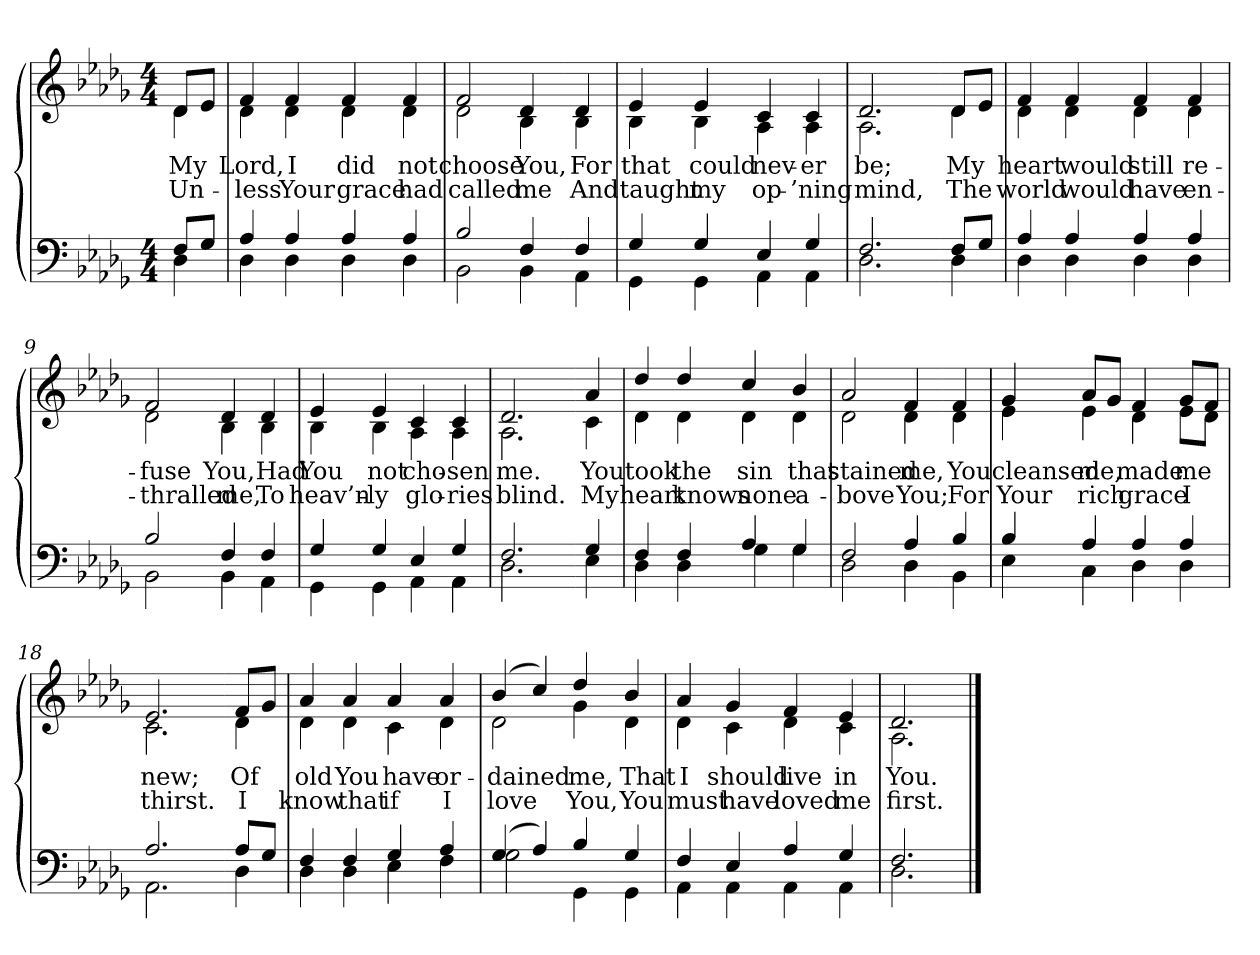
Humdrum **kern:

**kern	**kern	**text	**text
*part2	*part1	*part1	*part1
*staff2	*staff1	*staff1	*staff1
*clefF4	*clefG2	*	*
*k[b-e-a-d-g-]	*k[b-e-a-d-g-]	*	*
*M4/4	*M4/4	*	*
=1	=1	=1	=1
*^	*	*	*
!	!	!LO:TX:b:i:t=Verse	!	!
!	!	!	!LO:LY:b	!LO:LY:b
*	*	*^	*	*
8F/L	4D-\	8d-/L	4d-\	My	Un-
8G-/J	.	8e-/J	.	.	.
=2	=2	=2	=2	=2	=2
!	!	!	!	!LO:LY:b	!LO:LY:b
4A-/	4D-\	4f/	4d-\	Lord,	-less
!	!	!	!	!LO:LY:b	!LO:LY:b
4A-/	4D-\	4f/	4d-\	I	Your
!	!	!	!	!LO:LY:b	!LO:LY:b
4A-/	4D-\	4f/	4d-\	did	grace
!	!	!	!	!LO:LY:b	!LO:LY:b
4A-/	4D-\	4f/	4d-\	not	had
=3	=3	=3	=3	=3	=3
!	!	!	!	!LO:LY:b	!LO:LY:b
2B-/	2BB-\	2f/	2d-\	choose	called
!	!	!	!	!LO:LY:b	!LO:LY:b
4F/	4BB-\	4d-/	4B-\	You,	me
!!LO:LB:g=z	!!
=4-	=4-	=4-	=4-	=4-	=4-
!	!	!	!	!LO:LY:b	!LO:LY:b
4F/	4AA-\	4d-/	4B-\	For	And
=5	=5	=5	=5	=5	=5
!	!	!	!	!LO:LY:b	!LO:LY:b
4G-/	4GG-\	4e-/	4B-\	that	taught
!	!	!	!	!LO:LY:b	!LO:LY:b
4G-/	4GG-\	4e-/	4B-\	could	my
!	!	!	!	!LO:LY:b	!LO:LY:b
4E-/	4AA-\	4c/	4A-\	nev-	op-
!	!	!	!	!LO:LY:b	!LO:LY:b
4G-/	4AA-\	4c/	4A-\	-er	-’ning
=6	=6	=6	=6	=6	=6
!	!	!	!	!LO:LY:b	!LO:LY:b
2.F/	2.D-\	2.d-/	2.A-\	be;	mind,
!!LO:LB:g=z	!!
=7-	=7-	=7-	=7-	=7-	=7-
!	!	!	!	!LO:LY:b	!LO:LY:b
8F/L	4D-\	8d-/L	4d-\	My	The
8G-/J	.	8e-/J	.	.	.
=8	=8	=8	=8	=8	=8
!	!	!	!	!LO:LY:b	!LO:LY:b
4A-/	4D-\	4f/	4d-\	heart	world
!	!	!	!	!LO:LY:b	!LO:LY:b
4A-/	4D-\	4f/	4d-\	would	would
!	!	!	!	!LO:LY:b	!LO:LY:b
4A-/	4D-\	4f/	4d-\	still	have
!	!	!	!	!LO:LY:b	!LO:LY:b
4A-/	4D-\	4f/	4d-\	re-	en-
=9	=9	=9	=9	=9	=9
!	!	!	!	!LO:LY:b	!LO:LY:b
2B-/	2BB-\	2f/	2d-\	-fuse	-thralled
!!LO:LB:g=z	!!
=10-	=10-	=10-	=10-	=10-	=10-
!	!	!	!	!LO:LY:b	!LO:LY:b
4F/	4BB-\	4d-/	4B-\	You,	me,
!	!	!	!	!LO:LY:b	!LO:LY:b
4F/	4AA-\	4d-/	4B-\	Had	To
=11	=11	=11	=11	=11	=11
!	!	!	!	!LO:LY:b	!LO:LY:b
4G-/	4GG-\	4e-/	4B-\	You	heav’n-
!	!	!	!	!LO:LY:b	!LO:LY:b
4G-/	4GG-\	4e-/	4B-\	not	-ly
!	!	!	!	!LO:LY:b	!LO:LY:b
4E-/	4AA-\	4c/	4A-\	cho-	glo-
!	!	!	!	!LO:LY:b	!LO:LY:b
4G-/	4AA-\	4c/	4A-\	-sen	-ries
=12	=12	=12	=12	=12	=12
!	!	!	!	!LO:LY:b	!LO:LY:b
2.F/	2.D-\	2.d-/	2.A-\	me.	blind.
!!LO:LB:g=z	!!
=13-	=13-	=13-	=13-	=13-	=13-
!	!	!	!	!LO:LY:b	!LO:LY:b
4G-/	4E-\	4a-/	4c\	You	My
=14	=14	=14	=14	=14	=14
!	!	!	!	!LO:LY:b	!LO:LY:b
4F/	4D-\	4dd-/	4d-\	took	heart
!	!	!	!	!LO:LY:b	!LO:LY:b
4F/	4D-\	4dd-/	4d-\	the	knows
!	!	!	!	!LO:LY:b	!LO:LY:b
4A-/	4G-\	4cc/	4d-\	sin	none
!	!	!	!	!LO:LY:b	!LO:LY:b
4G-/	4G-\	4b-/	4d-\	that	a-
=15	=15	=15	=15	=15	=15
!	!	!	!	!LO:LY:b	!LO:LY:b
2F/	2D-\	2a-/	2d-\	stained	-bove
!	!	!	!	!LO:LY:b	!LO:LY:b
4A-/	4D-\	4f/	4d-\	me,	You;
!!LO:LB:g=z	!!
=16-	=16-	=16-	=16-	=16-	=16-
!	!	!	!	!LO:LY:b	!LO:LY:b
4B-/	4BB-\	4f/	4d-\	You	For
=17	=17	=17	=17	=17	=17
!	!	!	!	!LO:LY:b	!LO:LY:b
4B-/	4E-\	4g-/	4e-\	cleansed	Your
!	!	!	!	!LO:LY:b	!LO:LY:b
4A-/	4C\	8a-/L	4e-\	me,	rich
.	.	8g-/J	.	.	.
!	!	!	!	!LO:LY:b	!LO:LY:b
4A-/	4D-\	4f/	4d-\	made	grace
!	!	!	!	!LO:LY:b	!LO:LY:b
4A-/	4D-\	8g-/L	8e-\L	me	I
.	.	8f/J	8d-\J	.	.
=18	=18	=18	=18	=18	=18
!	!	!	!	!LO:LY:b	!LO:LY:b
2.A-/	2.AA-\	2.e-/	2.c\	new;	thirst.
!!LO:LB:g=z	!!
=19-	=19-	=19-	=19-	=19-	=19-
!	!	!	!	!LO:LY:b	!LO:LY:b
8A-/L	4D-\	8f/L	4d-\	Of	I
8G-/J	.	8g-/J	.	.	.
=20	=20	=20	=20	=20	=20
!	!	!	!	!LO:LY:b	!LO:LY:b
4F/	4D-\	4a-/	4d-\	old	know
!	!	!	!	!LO:LY:b	!LO:LY:b
4F/	4D-\	4a-/	4d-\	You	that
!	!	!	!	!LO:LY:b	!LO:LY:b
4G-/	4E-\	4a-/	4c\	have	if
!	!	!	!	!LO:LY:b	!LO:LY:b
4A-/	4F\	4a-/	4d-\	or-	I
=21	=21	=21	=21	=21	=21
!	!	!	!	!LO:LY:b	!LO:LY:b
(>4G-/	2G-\	(>4b-/	2d-\	-dained	love
4A-/)	.	4cc/)	.	.	.
!	!	!	!	!LO:LY:b	!LO:LY:b
4B-/	4GG-\	4dd-/	4g-\	me,	You,
!!LO:LB:g=z	!!
=22-	=22-	=22-	=22-	=22-	=22-
!	!	!	!	!LO:LY:b	!LO:LY:b
4G-/	4GG-\	4b-/	4d-\	That	You
=23	=23	=23	=23	=23	=23
!	!	!	!	!LO:LY:b	!LO:LY:b
4F/	4AA-\	4a-/	4d-\	I	must
!	!	!	!	!LO:LY:b	!LO:LY:b
4E-/	4AA-\	4g-/	4c\	should	have
!	!	!	!	!LO:LY:b	!LO:LY:b
4A-/	4AA-\	4f/	4d-\	live	loved
!	!	!	!	!LO:LY:b	!LO:LY:b
4G-/	4AA-\	4e-/	4c\	in	me
=24	=24	=24	=24	=24	=24
!	!	!	!	!LO:LY:b	!LO:LY:b
2.F/	2.D-\	2.d-/	2.A-\	You.	first.
*v	*v	*	*	*	*
*	*v	*v	*	*
==	==	==	==
*-	*-	*-	*-
